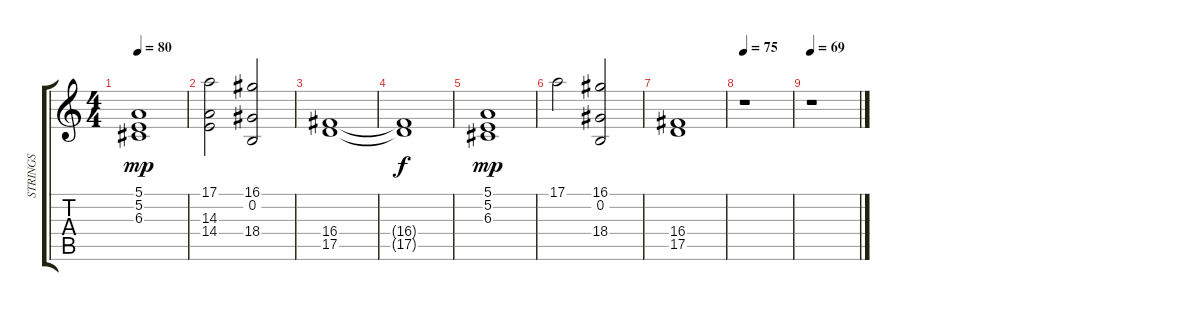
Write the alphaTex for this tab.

\track ("STRINGS" "STRINGS") {instrument stringensemble2}
\staff {score tabs}
\tuning (E4 B3 G3 D3 A2 E2) {hide}
\ts (4 4)
\tempo 80
\clef g2
\ks c
(5.1 5.2 6.3).1{dy mp} |
(17.1 14.3 14.4).2 (16.1 0.2 18.4).2 |
(16.4 17.5).1 |
(16.4{t} 17.5{t}).1{dy f} |
(5.1 5.2 6.3).1{dy mp} |
17.1.2 (16.1 0.2 18.4).2 |
(16.4 17.5).1 |
\tempo 75
r.1 |
\tempo 69
r.1
